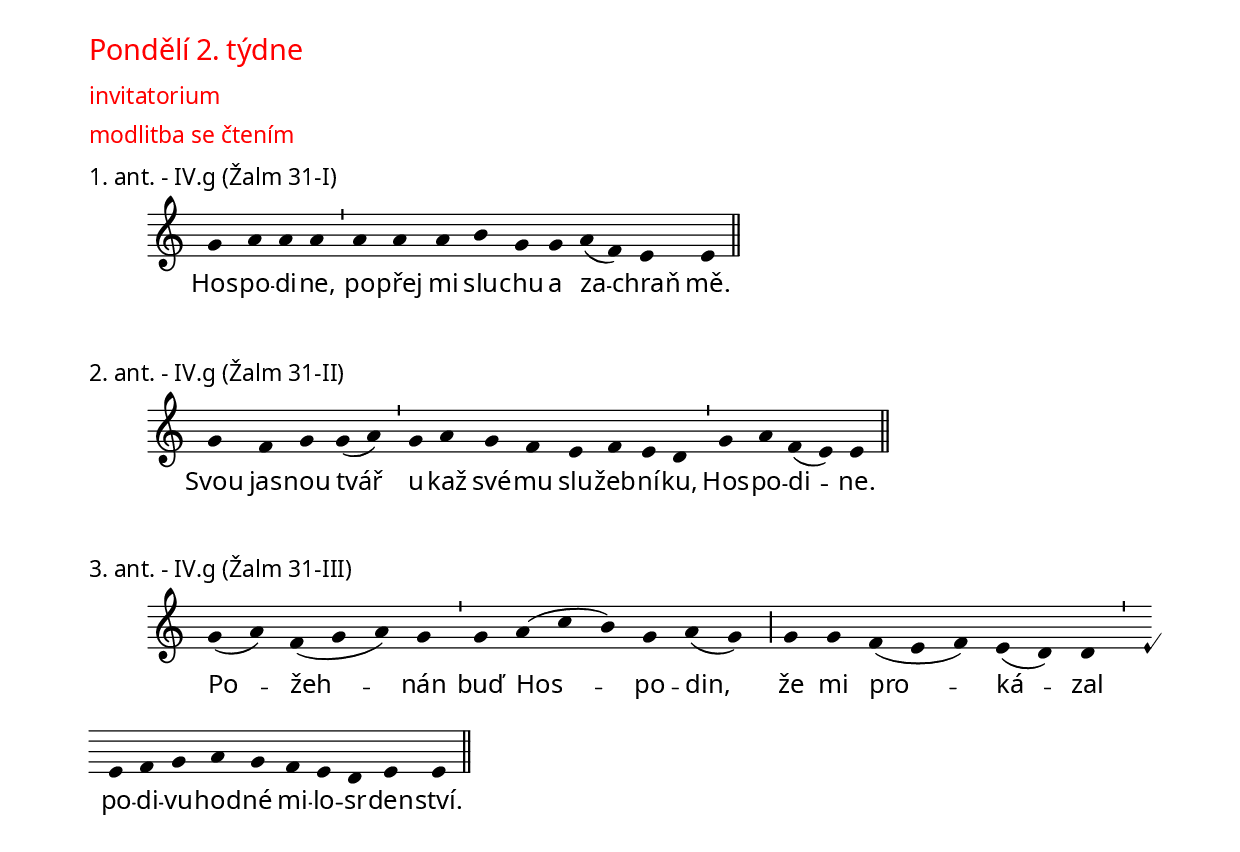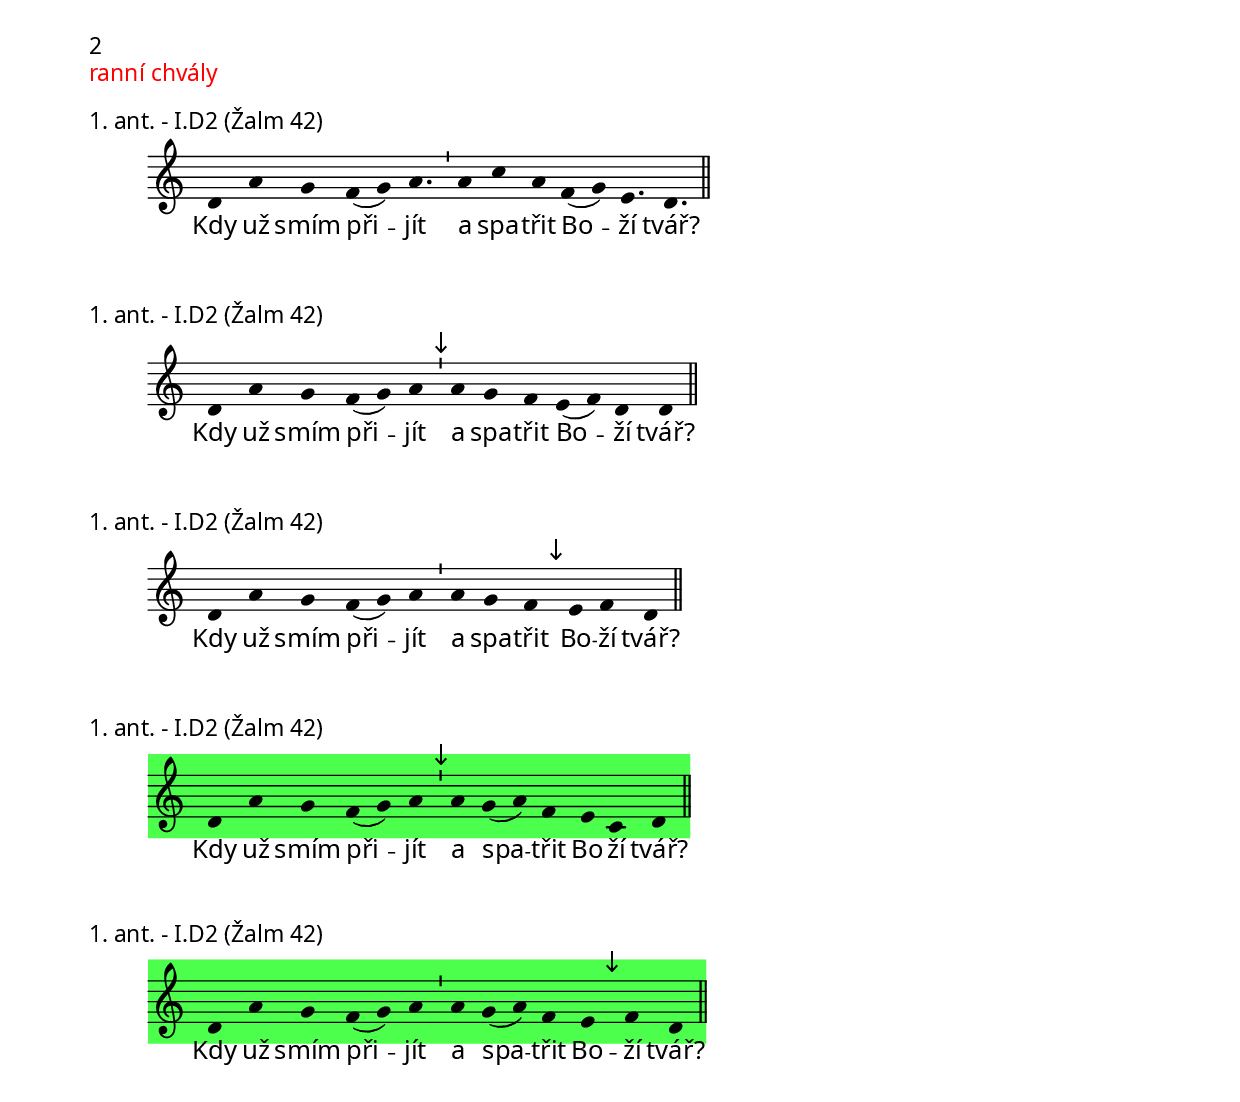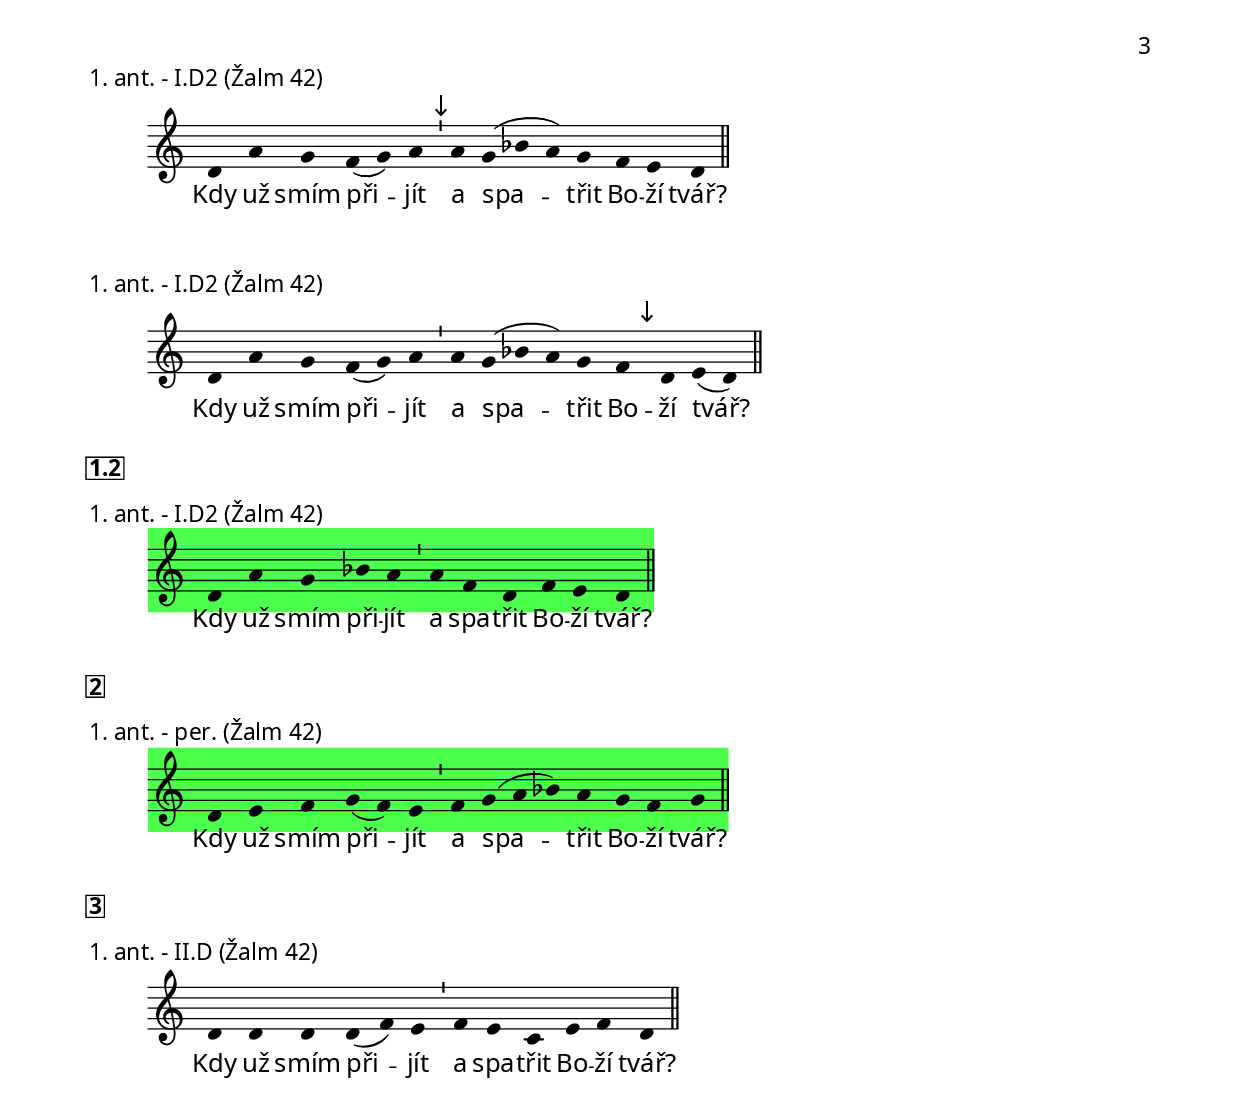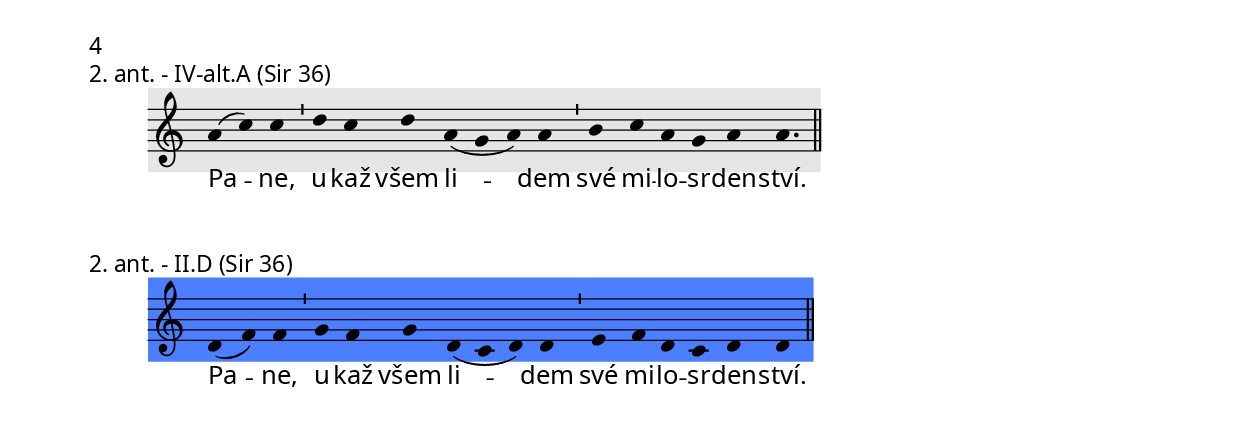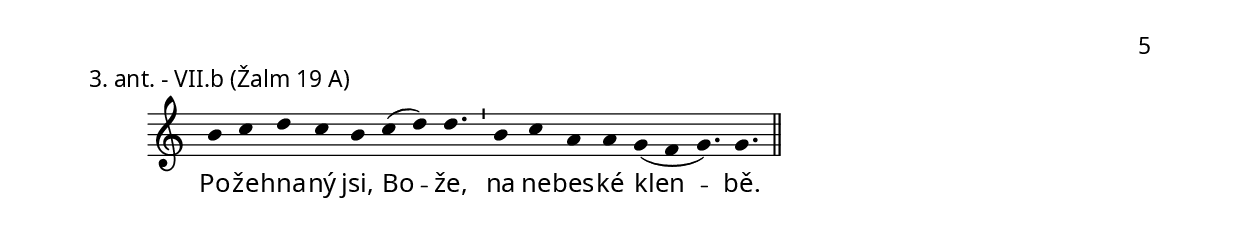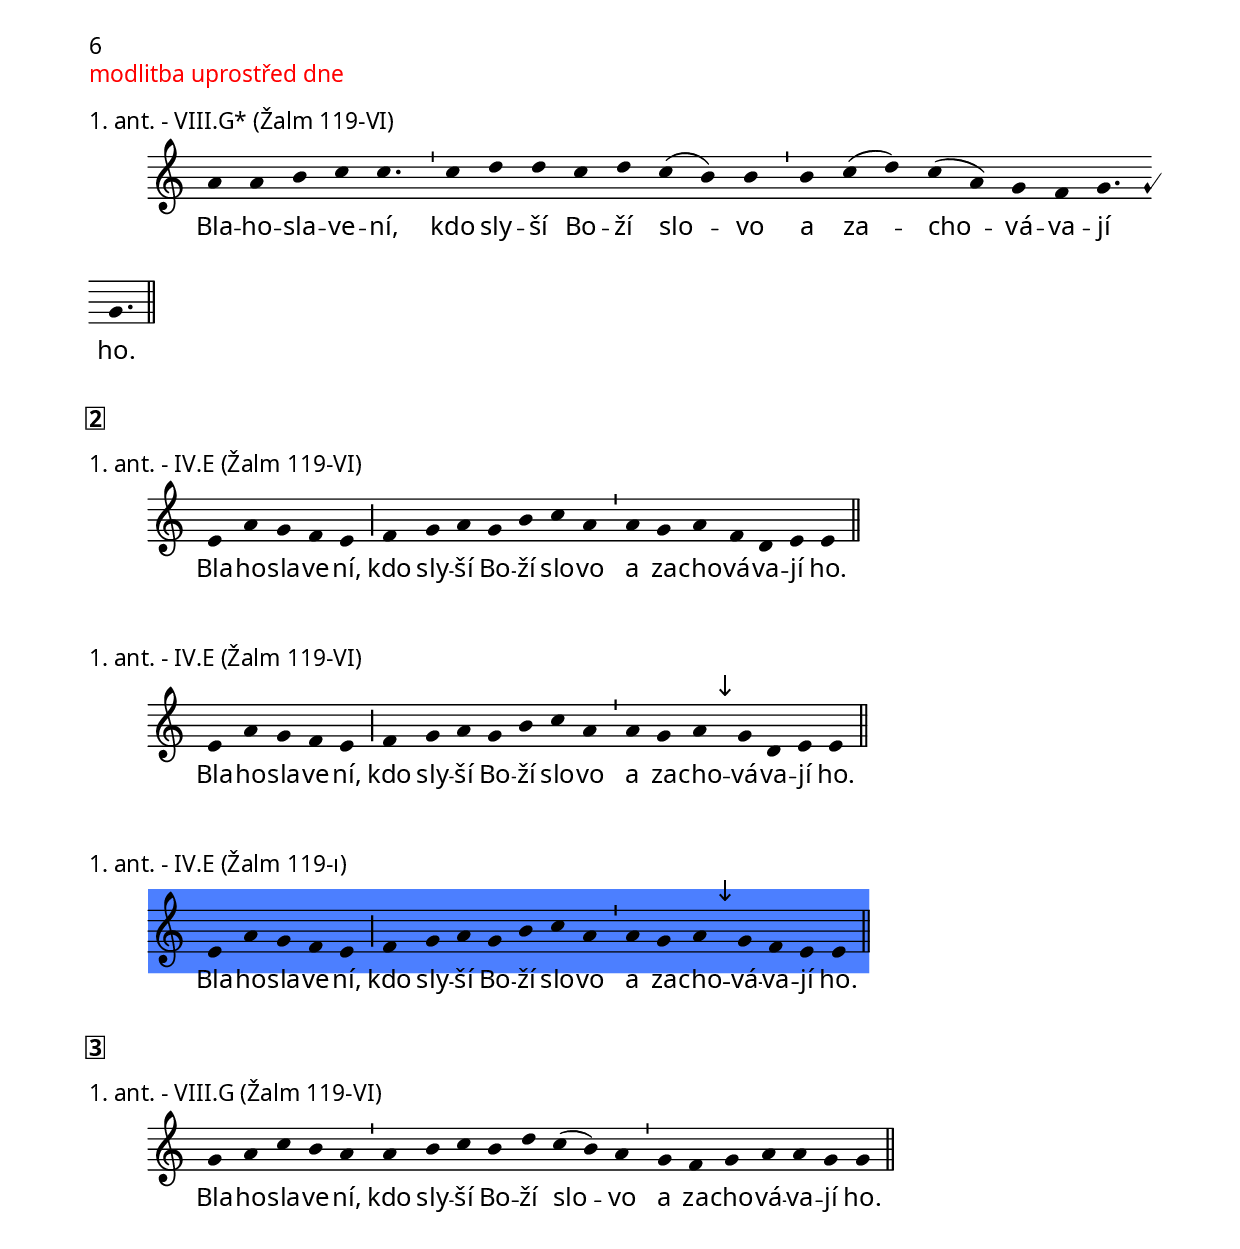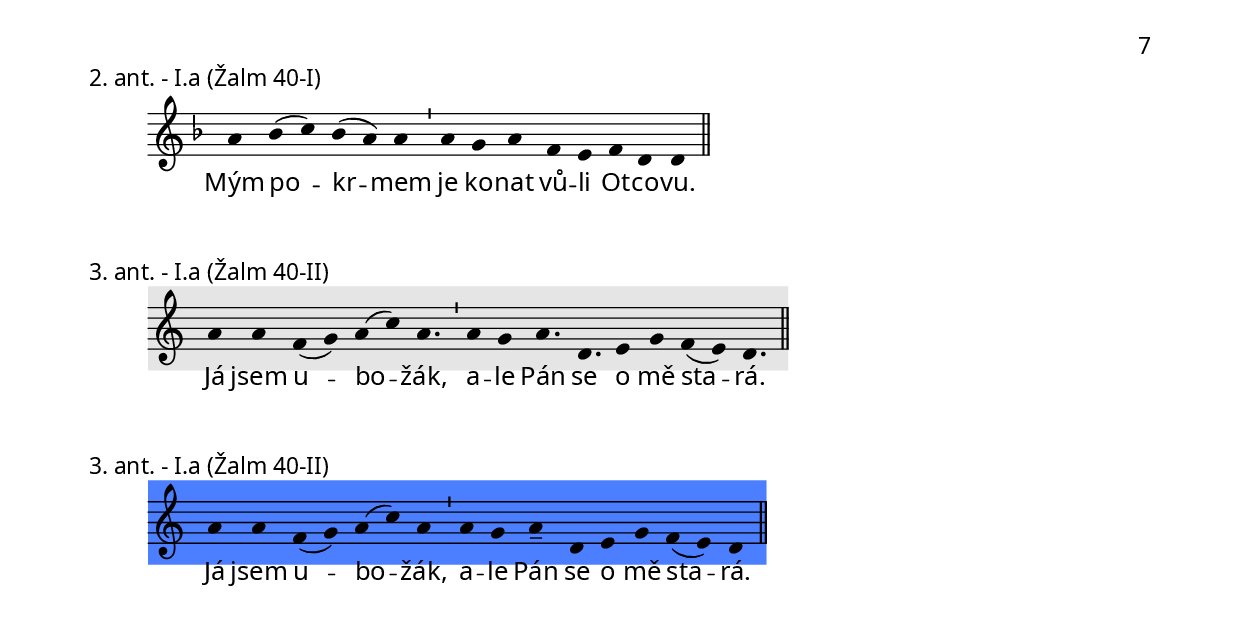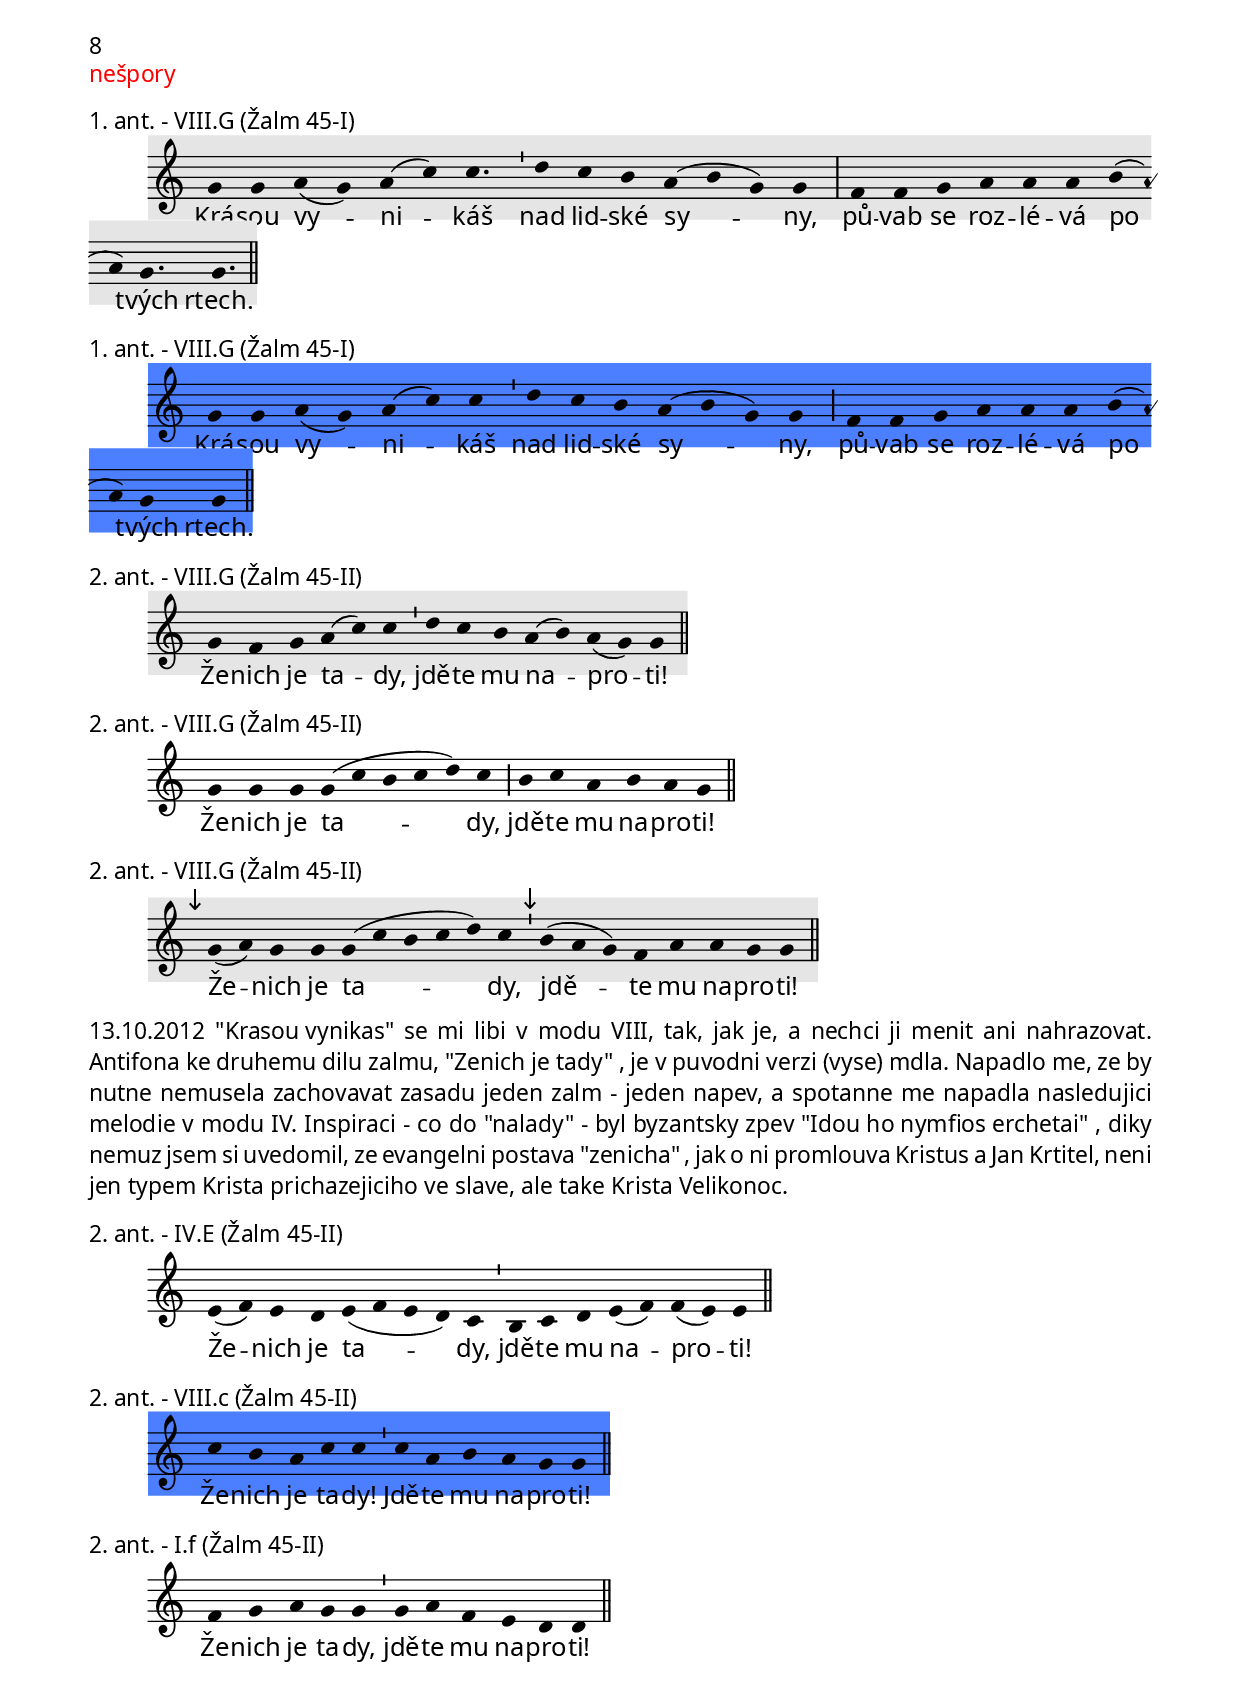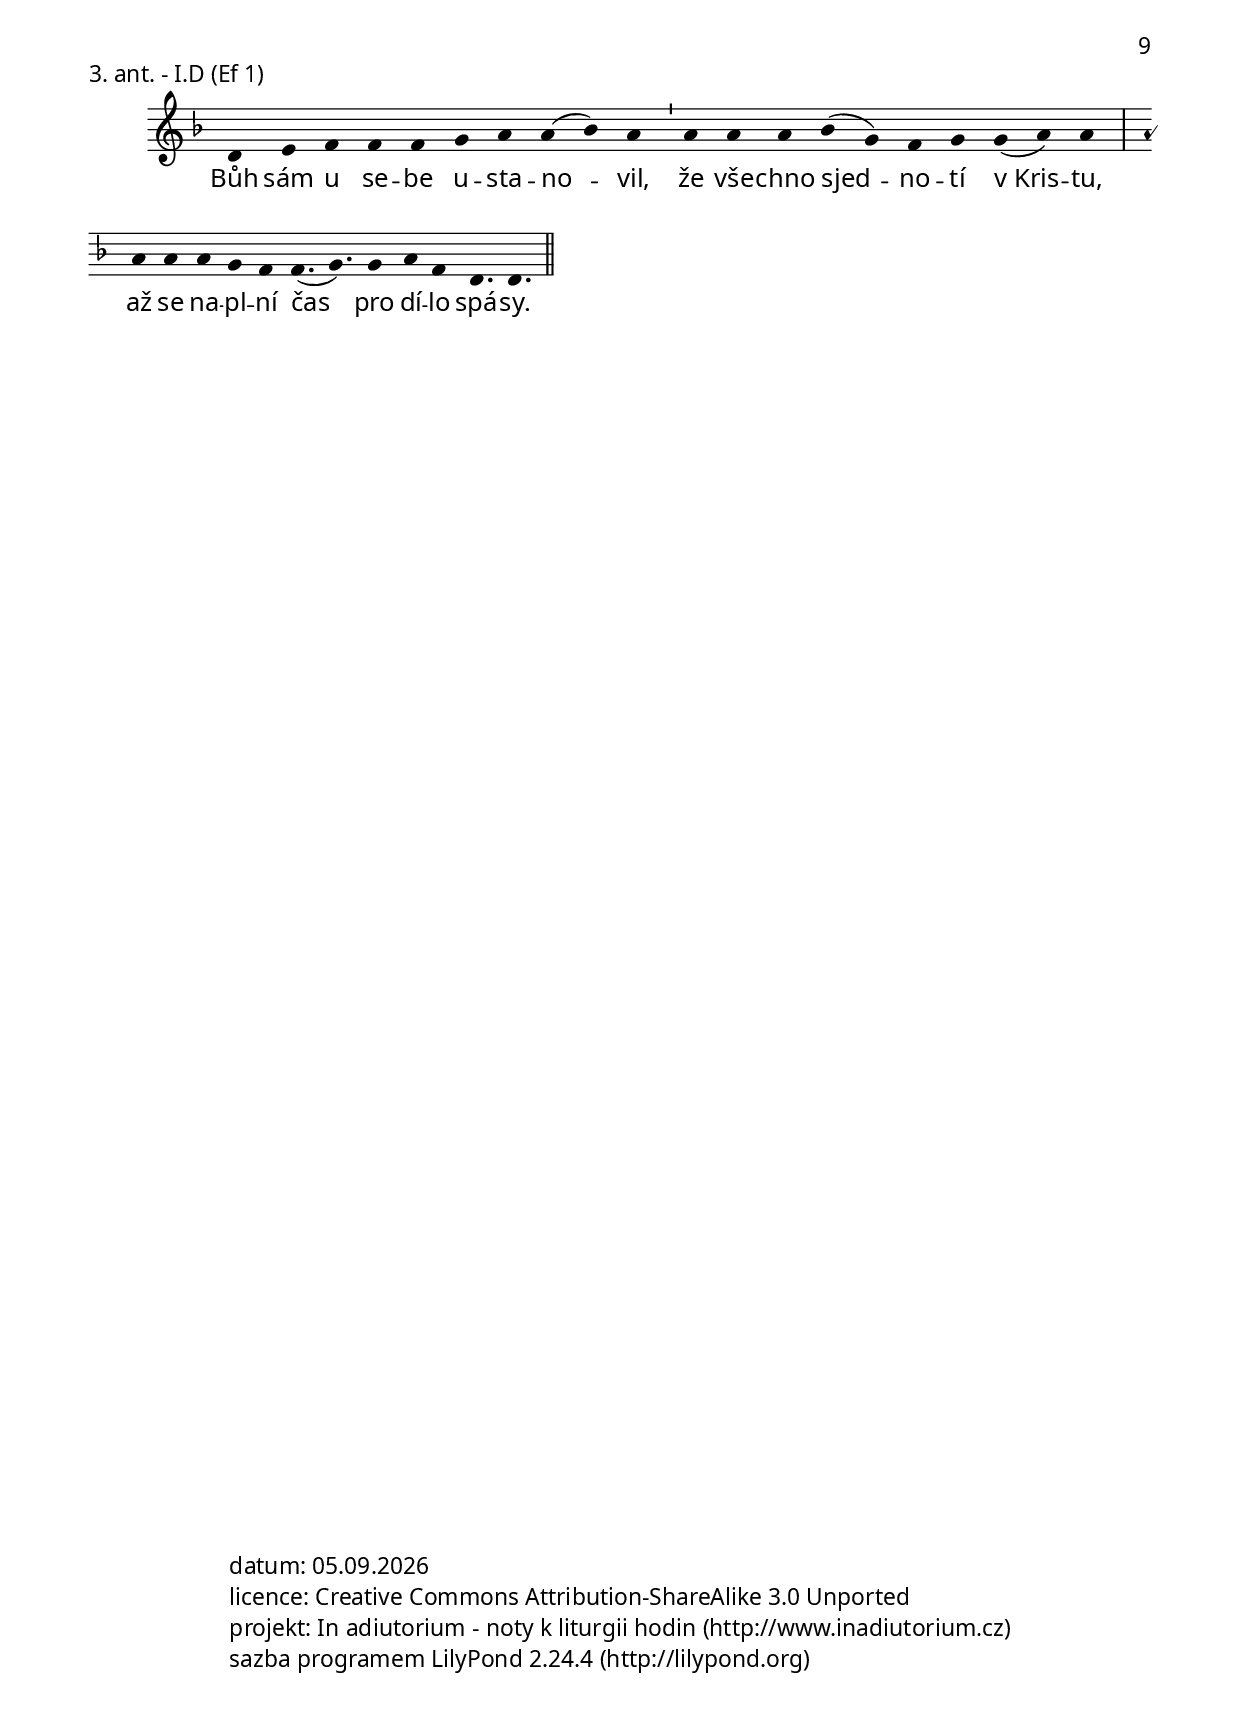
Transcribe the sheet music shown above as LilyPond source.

\include "../spolecne.ly"

\markup {\nadpisDen {Pondělí 2. týdne}}

\markup {\nadpisHodinka {"invitatorium"}}

%\score { \tIIpondeliInvitatorium }

\markup {\nadpisHodinka {"modlitba se čtením"}}

\score {
  \relative c'' {
    \choralniRezim
    g4 a a a \barMin
    a a a b g g a( f) e e \barFinalis
  }
  \addlyrics {
    Hos -- po -- di -- ne,
    po -- přej mi slu -- chu a za -- chraň mě.
  }
  \header {
    quid = "1. ant."
    modus = "IV"
    differentia = "g"
    psalmus = "Žalm 31-I"
    id = "cte-ant1"
    piece = \markup {\sestavTitulek}
  }
}

\score {
  \relative c'' {
    \choralniRezim
    g4 f g g( a) \barMin
    g a g f e f e d \barMin
    g a f( e) e \barFinalis
  }
  \addlyrics {
    Svou jas -- nou tvář
    u -- kaž své -- mu slu -- žeb -- ní -- ku,
    Hos -- po -- di -- ne.
  }
  \header {
    quid = "2. ant."
    modus = "IV"
    differentia = "g"
    psalmus = "Žalm 31-II"
    id = "cte-ant2"
    piece = \markup {\sestavTitulek}
  }
}

\score {
  \relative c'' {
    \choralniRezim
    g4( a) f( g a) g \barMin g a( c b) g a( g) \barMaior
    g g f( e f) e( d) d \barMin
    e f g a g f e d e e \barFinalis
  }
  \addlyrics {
    Po -- žeh -- nán buď Hos -- po -- din,
    že mi pro -- ká -- zal
    po -- di -- vu -- hod -- né mi -- lo -- sr -- den -- ství.
  }
  \header {
    quid = "3. ant."
    modus = "IV"
    differentia = "g"
    psalmus = "Žalm 31-III"
    id = "cte-ant3"
    piece = \markup {\sestavTitulek}
  }
}

\pageBreak

\markup {\nadpisHodinka {"ranní chvály"}}

\score {
  \relative c' {
    \choralniRezim
    d4 a' g f( g) a4. \barMin a4 c a f( g) e4. d \barFinalis
  }
  \addlyrics {
    Kdy už smím při -- jít a spa -- třit Bo -- ží tvář?
  }
  \header {
    quid = "1. ant."
    modus = "I"
    differentia = "D2"
    psalmus = "Žalm 42"
    id = "rch-ant1"
    piece = \markup {\sestavTitulek}
  }
}

\score {
  \relative c' {
    \choralniRezim
    d4 a' g f( g) a \barMin
    \mark\sipka a g f e( f) d d \barFinalis
  }
  \addlyrics {
    Kdy už smím při -- jít
    a spa -- třit Bo -- ží tvář?
  }
  \header {
    quid = "1. ant."
    modus = "I"
    differentia = "D2"
    psalmus = "Žalm 42"
    id = "rch-ant1"
    piece = \markup {\sestavTitulek}
  }
}

\score {
  \relative c' {
    \choralniRezim
    d4 a' g f( g) a \barMin
    a g f \mark\sipka e f d \barFinalis
  }
  \addlyrics {
    Kdy už smím při -- jít
    a spa -- třit Bo -- ží tvář?
  }
  \header {
    quid = "1. ant."
    modus = "I"
    differentia = "D2"
    psalmus = "Žalm 42"
    id = "rch-ant1"
    piece = \markup {\sestavTitulek}
  }
}

\score {
  \relative c' {
    \zvyraznovacZeleny
    \choralniRezim
    d4 a' g f( g) a \barMin
    \mark\sipka a g( a) f e c d \barFinalis
  }
  \addlyrics {
    Kdy už smím při -- jít
    a spa -- třit Bo -- ží tvář?
  }
  \header {
    quid = "1. ant."
    modus = "I"
    differentia = "D2"
    psalmus = "Žalm 42"
    id = "rch-ant1"
    piece = \markup {\sestavTitulek}
  }
}

\score {
  \relative c' {
    \zvyraznovacZeleny
    \choralniRezim
    d4 a' g f( g) a \barMin
    a g( a) f e \mark\sipka f d \barFinalis
  }
  \addlyrics {
    Kdy už smím při -- jít
    a spa -- třit Bo -- ží tvář?
  }
  \header {
    quid = "1. ant."
    modus = "I"
    differentia = "D2"
    psalmus = "Žalm 42"
    id = "rch-ant1"
    piece = \markup {\sestavTitulek}
  }
}

\score {
  \relative c' {
    \choralniRezim
    d4 a' g f( g) a \barMin
    \mark\sipka a g( bes a) g f e d \barFinalis
  }
  \addlyrics {
    Kdy už smím při -- jít
    a spa -- třit Bo -- ží tvář?
  }
  \header {
    quid = "1. ant."
    modus = "I"
    differentia = "D2"
    psalmus = "Žalm 42"
    id = "rch-ant1"
    piece = \markup {\sestavTitulek}
  }
}

\score {
  \relative c' {
    \choralniRezim
    d4 a' g f( g) a \barMin
    a g( bes a) g f \mark\sipka d e( d) \barFinalis
  }
  \addlyrics {
    Kdy už smím při -- jít
    a spa -- třit Bo -- ží tvář?
  }
  \header {
    quid = "1. ant."
    modus = "I"
    differentia = "D2"
    psalmus = "Žalm 42"
    id = "rch-ant1"
    piece = \markup {\sestavTitulek}
  }
}

\markup\nadpisSkupiny 1.2

\score {
  \relative c' {
    \zvyraznovacZeleny
    \choralniRezim
    d4 a' g bes a \barMin
    a f d f e d \barFinalis
  }
  \addlyrics {
    Kdy už smím při -- jít
    a spa -- třit Bo -- ží tvář?
  }
  \header {
    quid = "1. ant."
    modus = "I"
    differentia = "D2"
    psalmus = "Žalm 42"
    id = "rch-ant1"
    piece = \markup {\sestavTitulek}
  }
}

\markup\nadpisSkupiny 2

\score {
  \relative c' {
    \zvyraznovacZeleny
    \choralniRezim
    d4 e f g( f) e \barMin
    f g( a bes) a g f g \barFinalis
  }
  \addlyrics {
    Kdy už smím při -- jít
    a spa -- třit Bo -- ží tvář?
  }
  \header {
    quid = "1. ant."
    modus = "per"
    differentia = ""
    psalmus = "Žalm 42"
    id = "rch-ant1"
    piece = \markup {\sestavTitulek}
  }
}

\markup\nadpisSkupiny 3

\score {
  \relative c' {
    \choralniRezim
    d4 d d d( f) e \barMin
    f e c e f d \barFinalis
  }
  \addlyrics {
    Kdy už smím při -- jít
    a spa -- třit Bo -- ží tvář?
  }
  \header {
    quid = "1. ant."
    modus = "II"
    differentia = "D"
    psalmus = "Žalm 42"
    id = "rch-ant1"
    piece = \markup {\sestavTitulek}
  }
}

\pageBreak

\score {
  \relative c'' {
    \zvyraznovacSedy
    \choralniRezim
    a4( c) c \barMin d c d a( g a) a \barMin b c a g a a4. \barFinalis
  }
  \addlyrics {
    Pa -- ne, u -- kaž všem li -- dem své mi -- lo -- sr -- den -- ství.
  }
  \header {
    quid = "2. ant."
    modus = "IV-alt"
    differentia = "A"
    psalmus = "Sir 36"
    id = "rch-ant2"
    piece = \markup {\sestavTitulek}
  }
}

\score {
  \relative c' {
    \zvyraznovacModry
    \choralniRezim
    d4( f) f \barMin g f g d( c d) d \barMin e f d c d d \barFinalis
  }
  \addlyrics {
    Pa -- ne, u -- kaž všem li -- dem své mi -- lo -- sr -- den -- ství.
  }
  \header {
    quid = "2. ant."
    modus = "II"
    differentia = "D"
    psalmus = "Sir 36"
    id = "rch-ant2"
    piece = \markup {\sestavTitulek}
  }
}

\pageBreak

\score {
  \relative c'' {
    \choralniRezim
    b4 c d c b c( d) d4. \barMin b4 c a a g( f g4.) g \barFinalis
  }
  \addlyrics {
    Po -- že -- hna -- ný jsi, Bo -- že, na ne -- bes -- ké klen -- bě.
  }
  \header {
    quid = "3. ant."
    modus = "VII"
    differentia = "b"
    psalmus = "Žalm 19 A"
    id = "rch-ant3"
    piece = \markup {\sestavTitulek}
  }
}

%\score { \tIIpondeliAntBenedictus }

\pageBreak

\markup {\nadpisHodinka {"modlitba uprostřed dne"}}

\score {
  \relative c'' {
    \choralniRezim
    a4 a b c c4. \barMin c4 d d c d c( b) b \barMin
    b c( d) c( a) g f g4. g \barFinalis
  }
  \addlyrics {
    Bla -- ho -- sla -- ve -- ní, kdo sly -- ší Bo -- ží slo -- vo
    a za -- cho -- vá -- va -- jí ho.
  }
  \header {
    quid = "1. ant."
    modus = "VIII"
    differentia = "G*"
    psalmus = "Žalm 119-VI"
    id = "up-ant1"
    piece = \markup {\sestavTitulek}
  }
}

\markup\nadpisSkupiny 2

\score {
  \relative c' {
    \choralniRezim
    e4 a g f e \barMaior
    f g a g b c a \barMin
    a g a f d e e \barFinalis
  }
  \addlyrics {
    Bla -- ho -- sla -- ve -- ní,
    kdo sly -- ší Bo -- ží slo -- vo
    a za -- cho -- vá -- va -- jí ho.
  }
  \header {
    quid = "1. ant."
    modus = "IV"
    differentia = "E"
    psalmus = "Žalm 119-VI"
    id = "up-ant1"
    piece = \markup {\sestavTitulek}
  }
}

\score {
  \relative c' {
    \choralniRezim
    e4 a g f e \barMaior
    f g a g b c a \barMin
    a g a \mark\sipka g d e e \barFinalis
  }
  \addlyrics {
    Bla -- ho -- sla -- ve -- ní,
    kdo sly -- ší Bo -- ží slo -- vo
    a za -- cho -- vá -- va -- jí ho.
  }
  \header {
    quid = "1. ant."
    modus = "IV"
    differentia = "E"
    psalmus = "Žalm 119-VI"
    id = "up-ant1"
    piece = \markup {\sestavTitulek}
  }
}

\score {
  \relative c' {
    \zvyraznovacModry
    \choralniRezim
    e4 a g f e \barMaior
    f g a g b c a \barMin
    a g a \mark\sipka g f e e \barFinalis
  }
  \addlyrics {
    Bla -- ho -- sla -- ve -- ní,
    kdo sly -- ší Bo -- ží slo -- vo
    a za -- cho -- vá -- va -- jí ho.
  }
  \header {
    quid = "1. ant."
    modus = "IV"
    differentia = "E"
    psalmus = "Žalm 119-ו"
    id = "up-ant1"
    piece = \markup {\sestavTitulek}
  }
}

\markup\nadpisSkupiny 3

\score {
  \relative c'' {
    \choralniRezim
    g4 a c b a \barMin a b c b d c( b) a \barMin
    g f g a a g g \barFinalis
  }
  \addlyrics {
    Bla -- ho -- sla -- ve -- ní, kdo sly -- ší Bo -- ží slo -- vo
    a za -- cho -- vá -- va -- jí ho.
  }
  \header {
    quid = "1. ant."
    modus = "VIII"
    differentia = "G"
    psalmus = "Žalm 119-VI"
    id = "up-ant1"
    piece = \markup {\sestavTitulek}
  }
}

\pageBreak

\score {
  \relative c'' {
    \choralniRezim
    \key f \major
    a4 bes( c) bes( a) a \barMin a g a f e f d d \barFinalis
  }
  \addlyrics {
    Mým po -- kr -- mem je ko -- nat vů -- li Ot -- co -- vu.
  }
  \header {
    quid = "2. ant."
    modus = "I"
    differentia = "a"
    psalmus = "Žalm 40-I"
    id = "up-ant2"
    piece = \markup {\sestavTitulek}
  }
}

\score {
  \relative c'' {
    \zvyraznovacSedy
    \choralniRezim
    a4 a f( g) a( c) a4. \barMin a4 g a4. d, e4 g f( e) d4. \barFinalis
  }
  \addlyrics {
    Já jsem u -- bo -- žák, a -- le Pán se o mě sta -- rá.
  }
  \header {
    quid = "3. ant."
    modus = "I"
    differentia = "a"
    psalmus = "Žalm 40-II"
    id = "up-ant3"
    piece = \markup {\sestavTitulek}
  }
}

\score {
  \relative c'' {
    \zvyraznovacModry
    \choralniRezim
    a4 a f( g) a( c) a \barMin a g a-- d, e g f( e) d \barFinalis
  }
  \addlyrics {
    Já jsem u -- bo -- žák, a -- le Pán se o mě sta -- rá.
  }
  \header {
    quid = "3. ant."
    modus = "I"
    differentia = "a"
    psalmus = "Žalm 40-II"
    id = "up-ant3"
    piece = \markup {\sestavTitulek}
  }
}

\pageBreak

\markup {\nadpisHodinka {"nešpory"}}

\score {
  \relative c'' {
    \zvyraznovacSedy
    \choralniRezim
    g4 g a( g) a( c) c4. \barMin d4 c b a( b g) g \barMax
    f f g a a a b( a) g4. g \barFinalis
  }
  \addlyrics {
    Krá -- sou vy -- ni -- káš nad lid -- ské sy -- ny,
    pů -- vab se roz -- lé -- vá po tvých rtech.
  }
  \header {
    quid = "1. ant."
    modus = "VIII"
    differentia = "G"
    psalmus = "Žalm 45-I"
    id = "ne-ant1"
    piece = \markup {\sestavTitulek}
  }
}

\score {
  \relative c'' {
    \zvyraznovacModry
    \choralniRezim
    g4 g a( g) a( c) c \barMin d4 c b a( b g) g \barMaior
    f f g a a a b( a) g g \barFinalis
  }
  \addlyrics {
    Krá -- sou vy -- ni -- káš nad lid -- ské sy -- ny,
    pů -- vab se roz -- lé -- vá po tvých rtech.
  }
  \header {
    quid = "1. ant."
    modus = "VIII"
    differentia = "G"
    psalmus = "Žalm 45-I"
    id = "ne-ant1"
    piece = \markup {\sestavTitulek}
  }
}

\score {
  \relative c'' {
    \zvyraznovacSedy
    \choralniRezim
    g4 f g a( c) c \barMin d c b a( b) a( g) g \barFinalis
  }
  \addlyrics {
    Že -- nich je ta -- dy, jdě -- te mu na -- pro -- ti!
  }
  \header {
    quid = "2. ant."
    modus = "VIII"
    differentia = "G"
    psalmus = "Žalm 45-II"
    id = "ne-ant2"
    piece = \markup {\sestavTitulek}
  }
}

\score {
  \relative c'' {
    \choralniRezim
    g4 g g g( c b c d) c \barMaior
    b c a b a g \barFinalis
  }
  \addlyrics {
    Že -- nich je ta -- dy,
    jdě -- te mu na -- pro -- ti!
  }
  \header {
    quid = "2. ant."
    modus = "VIII"
    differentia = "G"
    psalmus = "Žalm 45-II"
    id = "ne-ant2"
    piece = \markup {\sestavTitulek}
  }
}

\score {
  \relative c'' {
    \zvyraznovacSedy
    \choralniRezim
    \mark\sipka g4( a) g g g( c b c d) c \barMin
    \mark\sipka b( a g) f a a g g \barFinalis
  }
  \addlyrics {
    Že -- nich je ta -- dy,
    jdě -- te mu na -- pro -- ti!
  }
  \header {
    quid = "2. ant."
    modus = "VIII"
    differentia = "G"
    psalmus = "Žalm 45-II"
    placet = "dlouhé melisma na _tady_ je taková marnivá zbytečnost.
    Obejít se bez něj. A: je tónem evangelního zvolání
    _Ženich je tady_ opravdu jásot? Vždyť je to pro družičky okamžik soudu!"
    id = "ne-ant2"
    piece = \markup {\sestavTitulek}
  }
}

\markup\justify{
  13.10.2012
  "\"Krasou vynikas\"" se mi libi v modu VIII, tak, jak je, a nechci ji menit
  ani nahrazovat. Antifona ke druhemu dilu zalmu, "\"Zenich je tady\"",
  je v puvodni verzi (vyse) mdla. Napadlo me, ze by nutne nemusela zachovavat
  zasadu jeden zalm - jeden napev, a spotanne me napadla nasledujici melodie
  v modu IV. Inspiraci - co do "\"nalady\"" - byl byzantsky zpev
  "\"Idou ho nymfios erchetai\"", diky nemuz jsem si uvedomil, ze evangelni postava
  "\"zenicha\"", jak o ni promlouva Kristus a Jan Krtitel, neni jen typem
  Krista prichazejiciho ve slave, ale take Krista Velikonoc.
}
\score {
  \relative c' {
    \choralniRezim
    e4( f) e d e( f e d) c \barMin
    b c d e( f) f( e) e \barFinalis
  }
  \addlyrics {
    Že -- nich je ta -- dy,
    jdě -- te mu na -- pro -- ti!
  }
  \header {
    quid = "2. ant."
    modus = "IV"
    differentia = "E"
    psalmus = "Žalm 45-II"
    id = "ne-ant2"
    piece = \markup {\sestavTitulek}
  }
}

\score {
  \relative c'' {
    \zvyraznovacModry
    \choralniRezim
    c4 b a c c \barMin
    c a b a g g \barFinalis
  }
  \addlyrics {
    Že -- nich je ta -- dy!
    Jdě -- te mu na -- pro -- ti!
  }
  \header {
    quid = "2. ant."
    modus = "VIII"
    differentia = "c"
    psalmus = "Žalm 45-II"
    id = "ne-ant2"
    piece = \markup {\sestavTitulek}
  }
}

\score {
  \relative c' {
    \choralniRezim
    f4 g a g g \barMin
    g a f e d d \barFinalis
  }
  \addlyrics {
    Že -- nich je ta -- dy,
    jdě -- te mu na -- pro -- ti!
  }
  \header {
    quid = "2. ant."
    modus = "I"
    differentia = "f"
    psalmus = "Žalm 45-II"
    id = "ne-ant2"
    piece = \markup {\sestavTitulek}
  }
}

\pageBreak

%tIIpondeliNespAntIII =
\score {
  \relative c' {
    \choralniRezim
    \key f \major
    d4 e f f f g a a( bes) a \barMin
    a a a bes( g) f g g( a) a \barMax
    a a a g f f4.( g) \barMin \bar ""
    g4 a f d4. d \barFinalis
  }
  \addlyrics {
    Bůh sám u se -- be u -- sta -- no -- vil,
    že vše -- chno sjed -- no -- tí v_Kris -- tu,
    až se na -- pl -- ní čas
    pro dí -- lo spá -- sy.
  }
  \header {
    quid = "3. ant."
    modus = "I"
    differentia = "D"
    psalmus = "Ef 1"
    id = "ne-ant3"
    piece = \markup {\sestavTitulek}
  }
}

%\score { \tIIpondeliNespAntIII }

%\score { \tIIpondeliAntMagnificat }